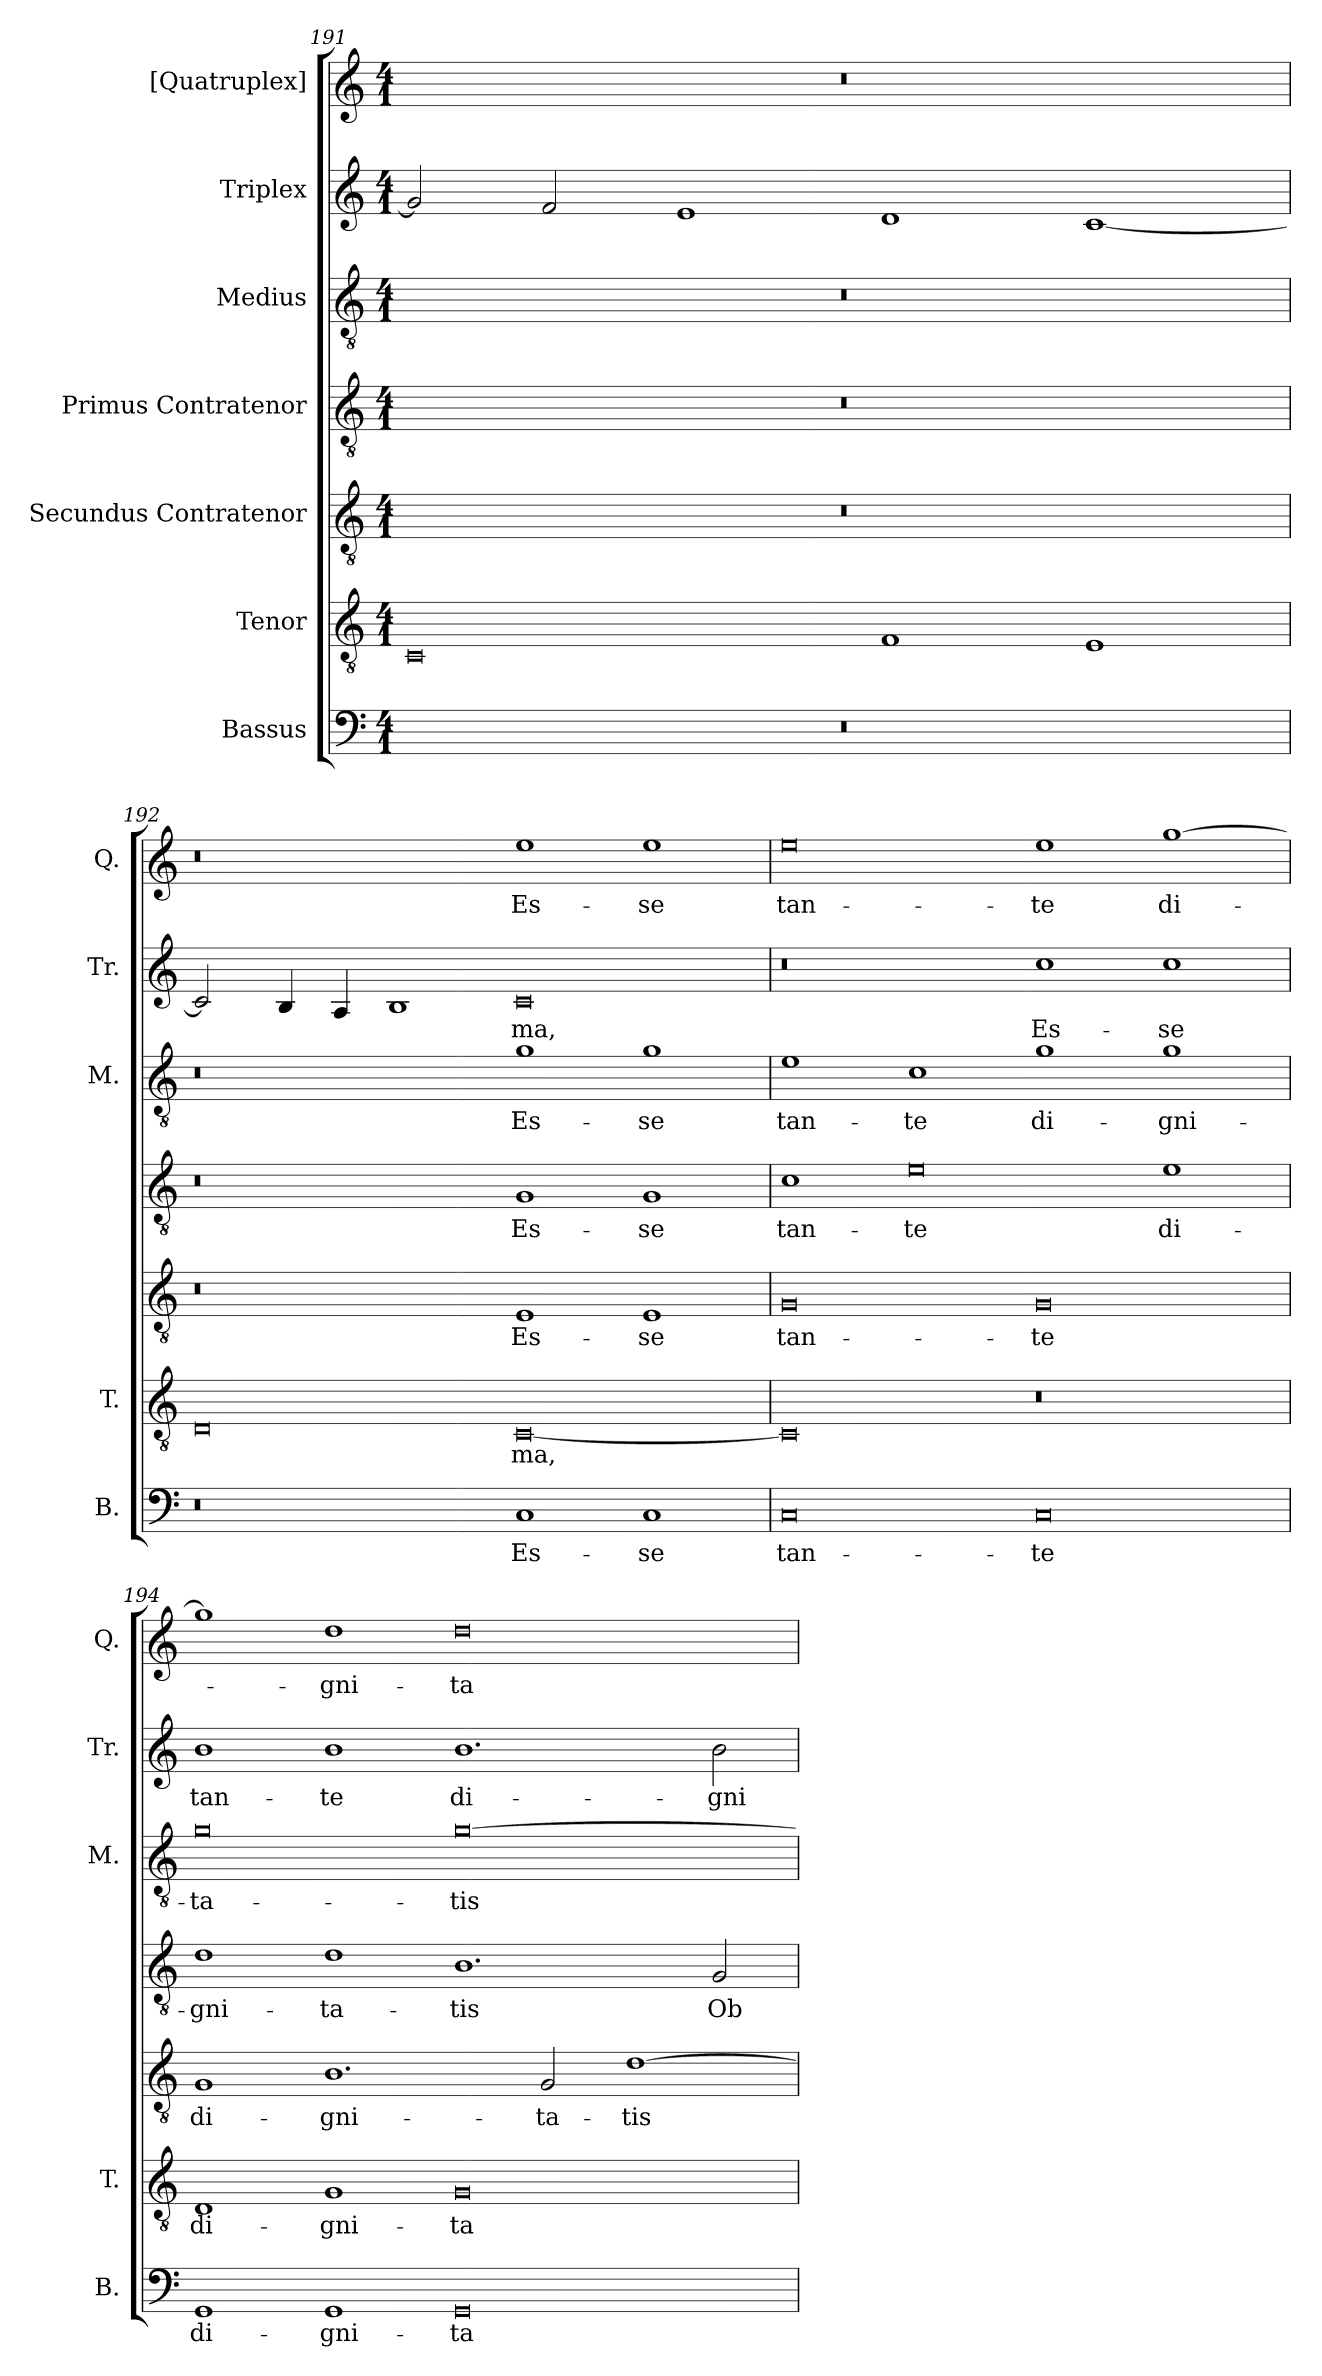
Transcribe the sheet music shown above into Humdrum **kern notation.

**kern	**text	**kern	**text	**kern	**text	**kern	**text	**kern	**text	**kern	**text	**kern	**text
*part7	*part7	*part6	*part6	*part5	*part5	*part4	*part4	*part3	*part3	*part2	*part2	*part1	*part1
*staff7	*staff7	*staff6	*staff6	*staff5	*staff5	*staff4	*staff4	*staff3	*staff3	*staff2	*staff2	*staff1	*staff1
*I"Bassus	*	*I"Tenor	*	*I"Secundus Contratenor	*	*I"Primus Contratenor	*	*I"Medius	*	*I"Triplex	*	*I"[Quatruplex]	*
*I'B.	*	*I'T.	*	*	*	*	*	*I'M.	*	*I'Tr.	*	*I'Q.	*
*clefF4	*	*clefGv2	*	*clefGv2	*	*clefGv2	*	*clefGv2	*	*clefG2	*	*clefG2	*
*	*	*ITrd7c12	*	*ITrd7c12	*	*ITrd7c12	*	*ITrd7c12	*	*	*	*	*
*k[]	*	*k[]	*	*k[]	*	*k[]	*	*k[]	*	*k[]	*	*k[]	*
*C:	*	*C:	*	*C:	*	*C:	*	*C:	*	*C:	*	*C:	*
*M4/1	*	*M4/1	*	*M4/1	*	*M4/1	*	*M4/1	*	*M4/1	*	*M4/1	*
=191	=191	=191	=191	=191	=191	=191	=191	=191	=191	=191	=191	=191	=191
!LO:N:vis=1	!	!	!	!LO:N:vis=1	!	!LO:N:vis=1	!	!LO:N:vis=1	!	!	!	!LO:N:vis=1	!
00r	.	0CCi	.	00r	.	00r	.	00r	.	2gi/]	.	00r	.
.	.	.	.	.	.	.	.	.	.	2fi/	.	.	.
.	.	.	.	.	.	.	.	.	.	1ei	.	.	.
.	.	1FFi	.	.	.	.	.	.	.	1di	.	.	.
.	.	1EEi	.	.	.	.	.	.	.	[<1ci	.	.	.
!!LO:PB:g=z
=192`	=192`	=192`	=192`	=192`	=192`	=192`	=192`	=192`	=192`	=192`	=192`	=192`	=192`
0r	.	0DDi	.	0r	.	0r	.	0r	.	2ci/]	.	0r	.
.	.	.	.	.	.	.	.	.	.	4Bi/	.	.	.
.	.	.	.	.	.	.	.	.	.	4Ai/	.	.	.
.	.	.	.	.	.	.	.	.	.	1Bi	.	.	.
!	!LO:LY:b:color=#000000	!	!	!	!	!	!	!	!	!	!	!	!
!	!	!	!LO:LY:b:color=#000000	!	!	!	!	!	!	!	!	!	!
!	!	!	!	!	!LO:LY:b:color=#000000	!	!	!	!	!	!	!	!
!	!	!	!	!	!	!	!LO:LY:b:color=#000000	!	!	!	!	!	!
!	!	!	!	!	!	!	!	!	!LO:LY:b:color=#000000	!	!	!	!
!	!	!	!	!	!	!	!	!	!	!	!LO:LY:b:color=#000000	!	!
!	!	!	!	!	!	!	!	!	!	!	!	!	!LO:LY:b:color=#000000
1Ci	Es-	[<0CCi	-ma,	1EEi	Es-	1GGi	Es-	1Gi	Es-	0ci	-ma,	1eei	Es-
!	!LO:LY:b:color=#000000	!	!	!	!	!	!	!	!	!	!	!	!
!	!	!	!	!	!LO:LY:b:color=#000000	!	!	!	!	!	!	!	!
!	!	!	!	!	!	!	!LO:LY:b:color=#000000	!	!	!	!	!	!
!	!	!	!	!	!	!	!	!	!LO:LY:b:color=#000000	!	!	!	!
!	!	!	!	!	!	!	!	!	!	!	!	!	!LO:LY:b:color=#000000
1Ci	-se	.	.	1EEi	-se	1GGi	-se	1Gi	-se	.	.	1eei	-se
=193`	=193`	=193`	=193`	=193`	=193`	=193`	=193`	=193`	=193`	=193`	=193`	=193`	=193`
!	!LO:LY:b:color=#000000	!	!	!	!	!	!	!	!	!	!	!	!
!	!	!	!	!	!LO:LY:b:color=#000000	!	!	!	!	!	!	!	!
!	!	!	!	!	!	!	!LO:LY:b:color=#000000	!	!	!	!	!	!
!	!	!	!	!	!	!	!	!	!LO:LY:b:color=#000000	!	!	!	!
!	!	!	!	!	!	!	!	!	!	!	!	!	!LO:LY:b:color=#000000
0Ci	tan-	0CCi]	.	0GGi	tan-	1Ci	tan-	1Ei	tan-	0r	.	0eei	tan-
!	!	!	!	!	!	!	!LO:LY:b:color=#000000	!	!	!	!	!	!
!	!	!	!	!	!	!	!	!	!LO:LY:b:color=#000000	!	!	!	!
.	.	.	.	.	.	0Ei	-te	1Ci	-te	.	.	.	.
!	!LO:LY:b:color=#000000	!	!	!	!	!	!	!	!	!	!	!	!
!	!	!	!	!	!LO:LY:b:color=#000000	!	!	!	!	!	!	!	!
!	!	!	!	!	!	!	!	!	!LO:LY:b:color=#000000	!	!	!	!
!	!	!	!	!	!	!	!	!	!	!	!LO:LY:b:color=#000000	!	!
!	!	!	!	!	!	!	!	!	!	!	!	!	!LO:LY:b:color=#000000
0Ci	-te	0r	.	0GGi	-te	.	.	1Gi	di-	1cci	Es-	1eei	-te
!	!	!	!	!	!	!	!LO:LY:b:color=#000000	!	!	!	!	!	!
!	!	!	!	!	!	!	!	!	!LO:LY:b:color=#000000	!	!	!	!
!	!	!	!	!	!	!	!	!	!	!	!LO:LY:b:color=#000000	!	!
!	!	!	!	!	!	!	!	!	!	!	!	!	!LO:LY:b:color=#000000
.	.	.	.	.	.	1Ei	di-	1Gi	-gni-	1cci	-se	[>1ggi	di-
=194`	=194`	=194`	=194`	=194`	=194`	=194`	=194`	=194`	=194`	=194`	=194`	=194`	=194`
!	!LO:LY:b:color=#000000	!	!	!	!	!	!	!	!	!	!	!	!
!	!	!	!LO:LY:b:color=#000000	!	!	!	!	!	!	!	!	!	!
!	!	!	!	!	!LO:LY:b:color=#000000	!	!	!	!	!	!	!	!
!	!	!	!	!	!	!	!LO:LY:b:color=#000000	!	!	!	!	!	!
!	!	!	!	!	!	!	!	!	!LO:LY:b:color=#000000	!	!	!	!
!	!	!	!	!	!	!	!	!	!	!	!LO:LY:b:color=#000000	!	!
1GGi	di-	1DDi	di-	1GGi	di-	1Di	-gni-	0Gi	-ta-	1bi	tan-	1ggi]	.
!	!LO:LY:b:color=#000000	!	!	!	!	!	!	!	!	!	!	!	!
!	!	!	!LO:LY:b:color=#000000	!	!	!	!	!	!	!	!	!	!
!	!	!	!	!	!LO:LY:b:color=#000000	!	!	!	!	!	!	!	!
!	!	!	!	!	!	!	!LO:LY:b:color=#000000	!	!	!	!	!	!
!	!	!	!	!	!	!	!	!	!	!	!LO:LY:b:color=#000000	!	!
!	!	!	!	!	!	!	!	!	!	!	!	!	!LO:LY:b:color=#000000
1GGi	-gni-	1GGi	-gni-	1.BBi	-gni-	1Di	-ta-	.	.	1bi	-te	1ddi	-gni-
!	!LO:LY:b:color=#000000	!	!	!	!	!	!	!	!	!	!	!	!
!	!	!	!LO:LY:b:color=#000000	!	!	!	!	!	!	!	!	!	!
!	!	!	!	!	!	!	!LO:LY:b:color=#000000	!	!	!	!	!	!
!	!	!	!	!	!	!	!	!	!LO:LY:b:color=#000000	!	!	!	!
!	!	!	!	!	!	!	!	!	!	!	!LO:LY:b:color=#000000	!	!
!	!	!	!	!	!	!	!	!	!	!	!	!	!LO:LY:b:color=#000000
0GGi	-ta-	0GGi	-ta-	.	.	1.BBi	-tis	[>0Gi	-tis	1.bi	di-	0ddi	-ta-
!	!	!	!	!	!LO:LY:b:color=#000000	!	!	!	!	!	!	!	!
.	.	.	.	2GGi/	-ta-	.	.	.	.	.	.	.	.
!	!	!	!	!	!LO:LY:b:color=#000000	!	!	!	!	!	!	!	!
.	.	.	.	[>1Di	-tis	.	.	.	.	.	.	.	.
!	!	!	!	!	!	!	!LO:LY:b:color=#000000	!	!	!	!	!	!
!	!	!	!	!	!	!	!	!	!	!	!LO:LY:b:color=#000000	!	!
.	.	.	.	.	.	2GGi/	Ob	.	.	2bi\	-gni-	.	.
=`	=`	=`	=`	=`	=`	=`	=`	=`	=`	=`	=`	=`	=`
*-	*-	*-	*-	*-	*-	*-	*-	*-	*-	*-	*-	*-	*-
